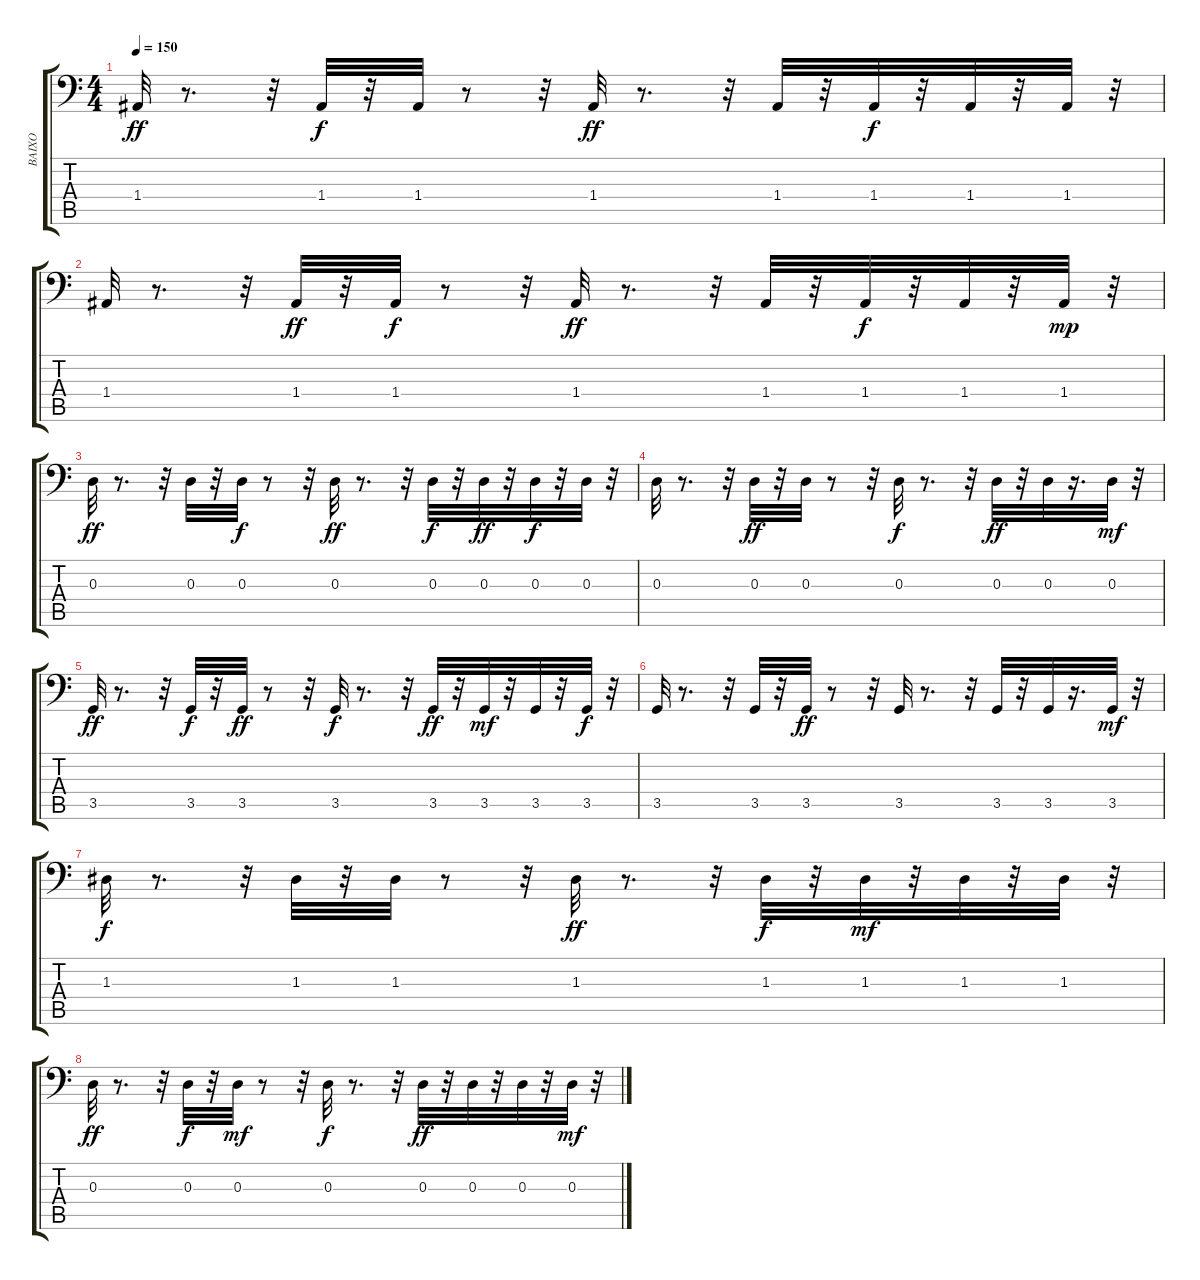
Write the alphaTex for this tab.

\track ("BAIXO" "BAIXO") {instrument electricbassfinger}
\staff {score tabs}
\tuning (C3 G2 D2 A1 E1 B0) {hide}
\ts (4 4)
\tempo 150
\clef f4
\ks c
1.4.32{dy ff} r.8{d} r.32 1.4.32{dy f} r.32 1.4.32 r.8 r.32 1.4.32{dy ff} r.8{d} r.32 1.4.32 r.32 1.4.32{dy f} r.32 1.4.32 r.32 1.4.32 r.32 |
1.4.32 r.8{d} r.32 1.4.32{dy ff} r.32 1.4.32{dy f} r.8 r.32 1.4.32{dy ff} r.8{d} r.32 1.4.32 r.32 1.4.32{dy f} r.32 1.4.32 r.32 1.4.32{dy mp} r.32 |
0.3.32{dy ff} r.8{d} r.32 0.3.32 r.32 0.3.32{dy f} r.8 r.32 0.3.32{dy ff} r.8{d} r.32 0.3.32{dy f} r.32 0.3.32{dy ff} r.32 0.3.32{dy f} r.32 0.3.32 r.32 |
0.3.32 r.8{d} r.32 0.3.32{dy ff} r.32 0.3.32 r.8 r.32 0.3.32{dy f} r.8{d} r.32 0.3.32{dy ff} r.32 0.3.32 r.16{d} 0.3.32{dy mf} r.32 |
3.5.32{dy ff} r.8{d} r.32 3.5.32{dy f} r.32 3.5.32{dy ff} r.8 r.32 3.5.32{dy f} r.8{d} r.32 3.5.32{dy ff} r.32 3.5.32{dy mf} r.32 3.5.32 r.32 3.5.32{dy f} r.32 |
3.5.32 r.8{d} r.32 3.5.32 r.32 3.5.32{dy ff} r.8 r.32 3.5.32 r.8{d} r.32 3.5.32 r.32 3.5.32 r.16{d} 3.5.32{dy mf} r.32 |
1.3.32{dy f} r.8{d} r.32 1.3.32 r.32 1.3.32 r.8 r.32 1.3.32{dy ff} r.8{d} r.32 1.3.32{dy f} r.32 1.3.32{dy mf} r.32 1.3.32 r.32 1.3.32 r.32 |
0.3.32{dy ff} r.8{d} r.32 0.3.32{dy f} r.32 0.3.32{dy mf} r.8 r.32 0.3.32{dy f} r.8{d} r.32 0.3.32{dy ff} r.32 0.3.32 r.32 0.3.32 r.32 0.3.32{dy mf} r.32
